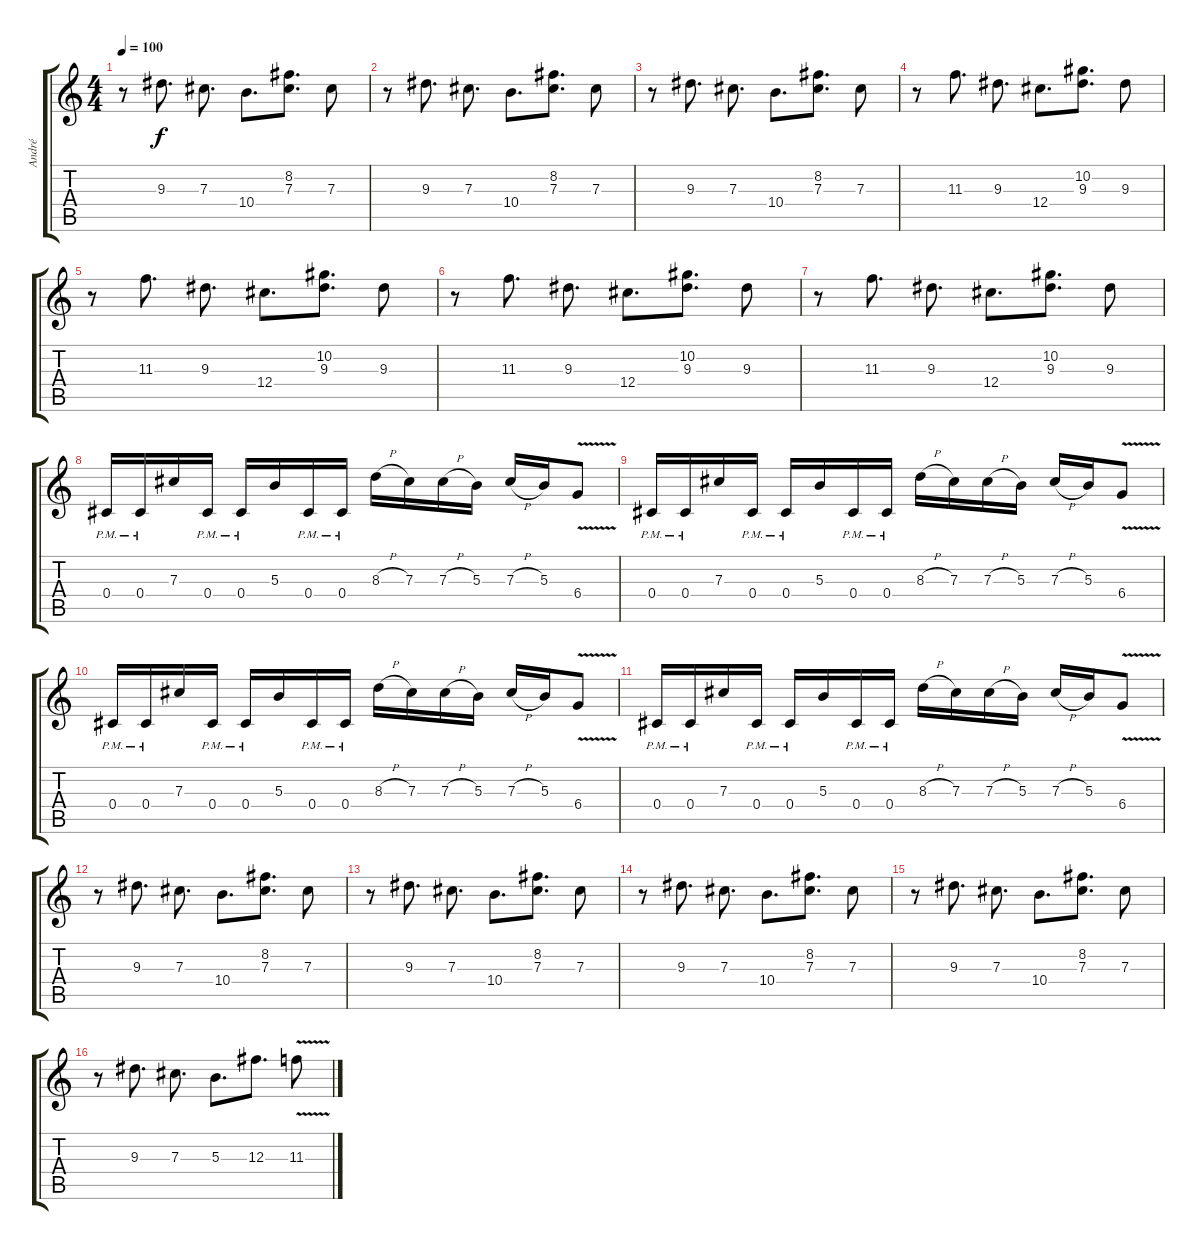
\track ("André" "André") {instrument distortionguitar}
\staff {score tabs}
\tuning (Eb4 Bb3 Gb3 Db3 Ab2 Eb2) {hide}
\ts (4 4)
\tempo 100
\clef g2
\ks c
r.8{dy f} 9.3.8{d} 7.3.8{d} 10.4.8{d} (8.2 7.3).8{d} 7.3.8 |
r.8 9.3.8{d} 7.3.8{d} 10.4.8{d} (8.2 7.3).8{d} 7.3.8 |
r.8 9.3.8{d} 7.3.8{d} 10.4.8{d} (8.2 7.3).8{d} 7.3.8 |
r.8 11.3.8{d} 9.3.8{d} 12.4.8{d} (10.2 9.3).8{d} 9.3.8 |
r.8 11.3.8{d} 9.3.8{d} 12.4.8{d} (10.2 9.3).8{d} 9.3.8 |
r.8 11.3.8{d} 9.3.8{d} 12.4.8{d} (10.2 9.3).8{d} 9.3.8 |
r.8 11.3.8{d} 9.3.8{d} 12.4.8{d} (10.2 9.3).8{d} 9.3.8 |
0.4{pm}.16 0.4{pm}.16 7.3.16 0.4{pm}.16 0.4{pm}.16 5.3.16 0.4{pm}.16 0.4{pm}.16 8.3{h}.16 7.3.16 7.3{h}.16 5.3.16 7.3{h}.16 5.3.16 6.4{v}.8 |
0.4{pm}.16 0.4{pm}.16 7.3.16 0.4{pm}.16 0.4{pm}.16 5.3.16 0.4{pm}.16 0.4{pm}.16 8.3{h}.16 7.3.16 7.3{h}.16 5.3.16 7.3{h}.16 5.3.16 6.4{v}.8 |
0.4{pm}.16 0.4{pm}.16 7.3.16 0.4{pm}.16 0.4{pm}.16 5.3.16 0.4{pm}.16 0.4{pm}.16 8.3{h}.16 7.3.16 7.3{h}.16 5.3.16 7.3{h}.16 5.3.16 6.4{v}.8 |
0.4{pm}.16 0.4{pm}.16 7.3.16 0.4{pm}.16 0.4{pm}.16 5.3.16 0.4{pm}.16 0.4{pm}.16 8.3{h}.16 7.3.16 7.3{h}.16 5.3.16 7.3{h}.16 5.3.16 6.4{v}.8 |
r.8 9.3.8{d} 7.3.8{d} 10.4.8{d} (8.2 7.3).8{d} 7.3.8 |
r.8 9.3.8{d} 7.3.8{d} 10.4.8{d} (8.2 7.3).8{d} 7.3.8 |
r.8 9.3.8{d} 7.3.8{d} 10.4.8{d} (8.2 7.3).8{d} 7.3.8 |
r.8 9.3.8{d} 7.3.8{d} 10.4.8{d} (8.2 7.3).8{d} 7.3.8 |
r.8 9.3.8{d} 7.3.8{d} 5.3.8{d} 12.3.8{d} 11.3{v}.8
